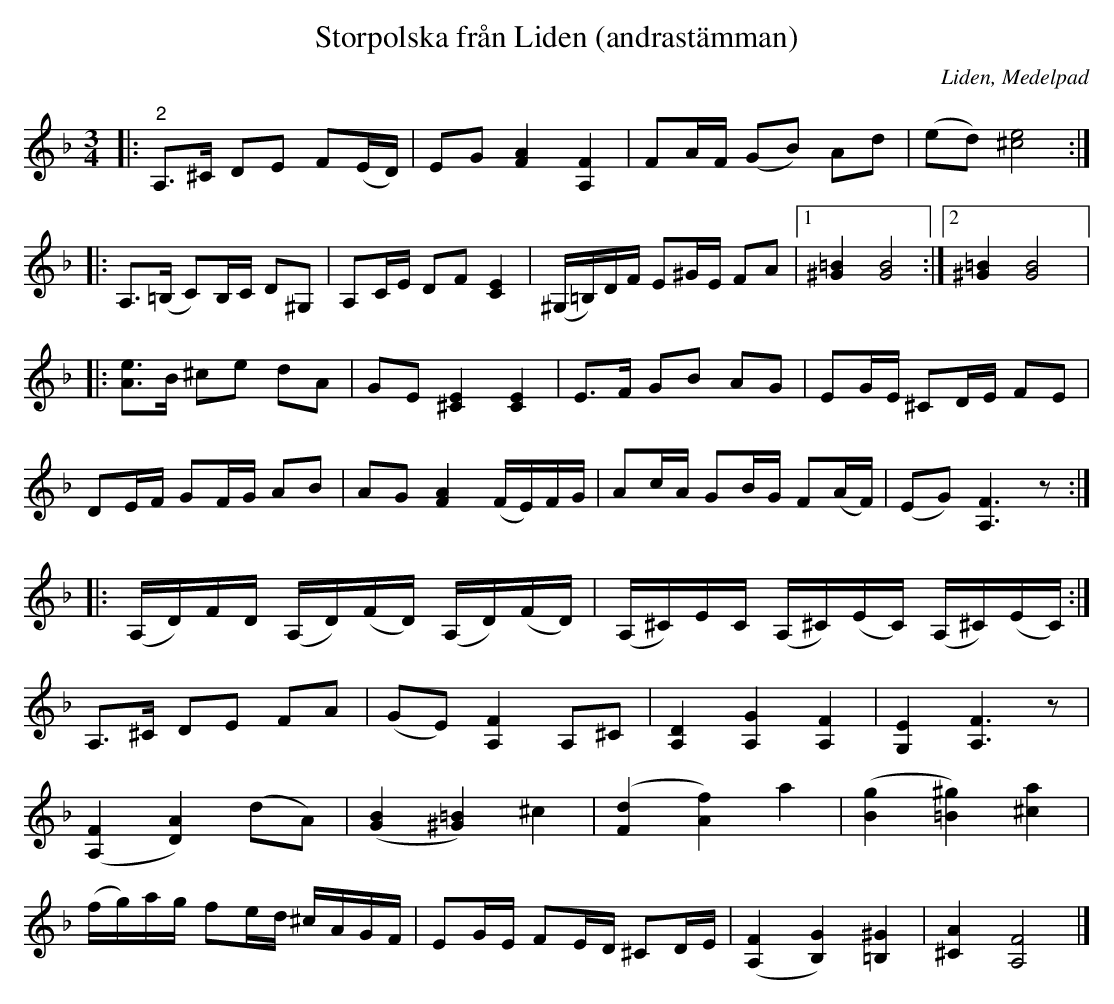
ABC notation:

X:1
T:Storpolska från Liden (andrastämman)
O:Liden, Medelpad
L:1/16
M:3/4
K:Dm
|:"^2" A,2>^C2 D2E2 F2(ED) | E2G2 [FA]4 [A,F]4 | F2AF (G2B2) A2d2 | (e2d2) [^ce]8 ::
A,2>(=B,2 C2)B,C D2^G,2 | A,2CE D2F2 [CE]4 | (^G,=B,)DF E2^GE F2A2 |1 [^G=B]4 [GB]8 :|2 [^G=B]4 [GB]8 |:
 [Ae]2>B2 ^c2e2 d2A2 | G2E2 [^CE]4 [CE]4 | E2>F2 G2B2 A2G2 | E2GE ^C2DE F2E2 |
D2EF G2FG A2B2 | A2G2 [FA]4 (FE)FG | A2cA G2BG F2(AF) | (E2G2) [A,F]6 z2 ::
(A,D)FD (A,D)(FD) (A,D)(FD) | (A,^C)EC (A,^C)(EC) (A,^C)(EC) :|
A,2>^C2 D2E2 F2A2 | (G2E2) [A,F]4 A,2^C2 | [A,D]4 [A,G]4 [A,F]4 | [G,E]4 [A,F]6 z2 |
 ([A,F]4 [DA]4) (d2A2) | ([GB]4 [^G=B]4) ^c4 | ([Fd]4 [Af]4) a4 | ([Bg]4 [=B^g]4) [^ca]4 |
 (fg)ag f2ed ^cAGF | E2GE F2ED ^C2DE | ([A,F]4 [B,G]4) [=B,^G]4 | [^CA]4 [A,F]8 |]
